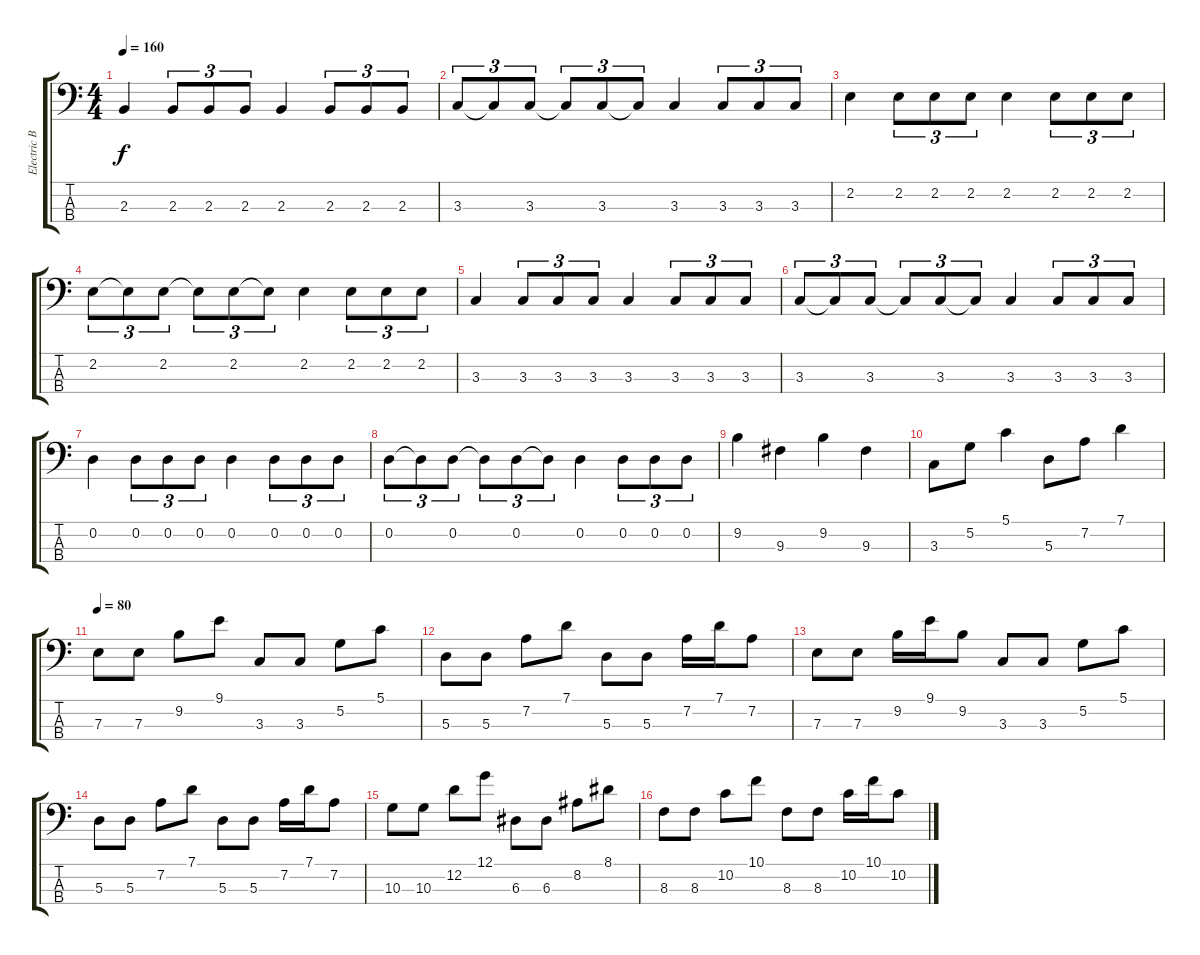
\track ("Electric Bass (Harris)" "Electric B") {instrument electricbassfinger}
\staff {score tabs}
\tuning (G2 D2 A1 E1) {hide}
\ts (4 4)
\tempo 160
\clef f4
\ks c
2.3.4{dy f} 2.3.8{tu (3 2)} 2.3.8{tu (3 2)} 2.3.8{tu (3 2)} 2.3.4 2.3.8{tu (3 2)} 2.3.8{tu (3 2)} 2.3.8{tu (3 2)} |
3.3.8{tu (3 2)} 3.3{t}.8{tu (3 2)} 3.3.8{tu (3 2)} 3.3{t}.8{tu (3 2)} 3.3.8{tu (3 2)} 3.3{t}.8{tu (3 2)} 3.3.4 3.3.8{tu (3 2)} 3.3.8{tu (3 2)} 3.3.8{tu (3 2)} |
2.2.4 2.2.8{tu (3 2)} 2.2.8{tu (3 2)} 2.2.8{tu (3 2)} 2.2.4 2.2.8{tu (3 2)} 2.2.8{tu (3 2)} 2.2.8{tu (3 2)} |
2.2.8{tu (3 2)} 2.2{t}.8{tu (3 2)} 2.2.8{tu (3 2)} 2.2{t}.8{tu (3 2)} 2.2.8{tu (3 2)} 2.2{t}.8{tu (3 2)} 2.2.4 2.2.8{tu (3 2)} 2.2.8{tu (3 2)} 2.2.8{tu (3 2)} |
3.3.4 3.3.8{tu (3 2)} 3.3.8{tu (3 2)} 3.3.8{tu (3 2)} 3.3.4 3.3.8{tu (3 2)} 3.3.8{tu (3 2)} 3.3.8{tu (3 2)} |
3.3.8{tu (3 2)} 3.3{t}.8{tu (3 2)} 3.3.8{tu (3 2)} 3.3{t}.8{tu (3 2)} 3.3.8{tu (3 2)} 3.3{t}.8{tu (3 2)} 3.3.4 3.3.8{tu (3 2)} 3.3.8{tu (3 2)} 3.3.8{tu (3 2)} |
0.2.4 0.2.8{tu (3 2)} 0.2.8{tu (3 2)} 0.2.8{tu (3 2)} 0.2.4 0.2.8{tu (3 2)} 0.2.8{tu (3 2)} 0.2.8{tu (3 2)} |
0.2.8{tu (3 2)} 0.2{t}.8{tu (3 2)} 0.2.8{tu (3 2)} 0.2{t}.8{tu (3 2)} 0.2.8{tu (3 2)} 0.2{t}.8{tu (3 2)} 0.2.4 0.2.8{tu (3 2)} 0.2.8{tu (3 2)} 0.2.8{tu (3 2)} |
9.2.4 9.3.4 9.2.4 9.3.4 |
3.3.8 5.2.8 5.1.4 5.3.8 7.2.8 7.1.4 |
\tempo 80
7.3.8 7.3.8 9.2.8 9.1.8 3.3.8 3.3.8 5.2.8 5.1.8 |
5.3.8 5.3.8 7.2.8 7.1.8 5.3.8 5.3.8 7.2.16 7.1.16 7.2.8 |
7.3.8 7.3.8 9.2.16 9.1.16 9.2.8 3.3.8 3.3.8 5.2.8 5.1.8 |
5.3.8 5.3.8 7.2.8 7.1.8 5.3.8 5.3.8 7.2.16 7.1.16 7.2.8 |
10.3.8 10.3.8 12.2.8 12.1.8 6.3.8 6.3.8 8.2.8 8.1.8 |
8.3.8 8.3.8 10.2.8 10.1.8 8.3.8 8.3.8 10.2.16 10.1.16 10.2.8
